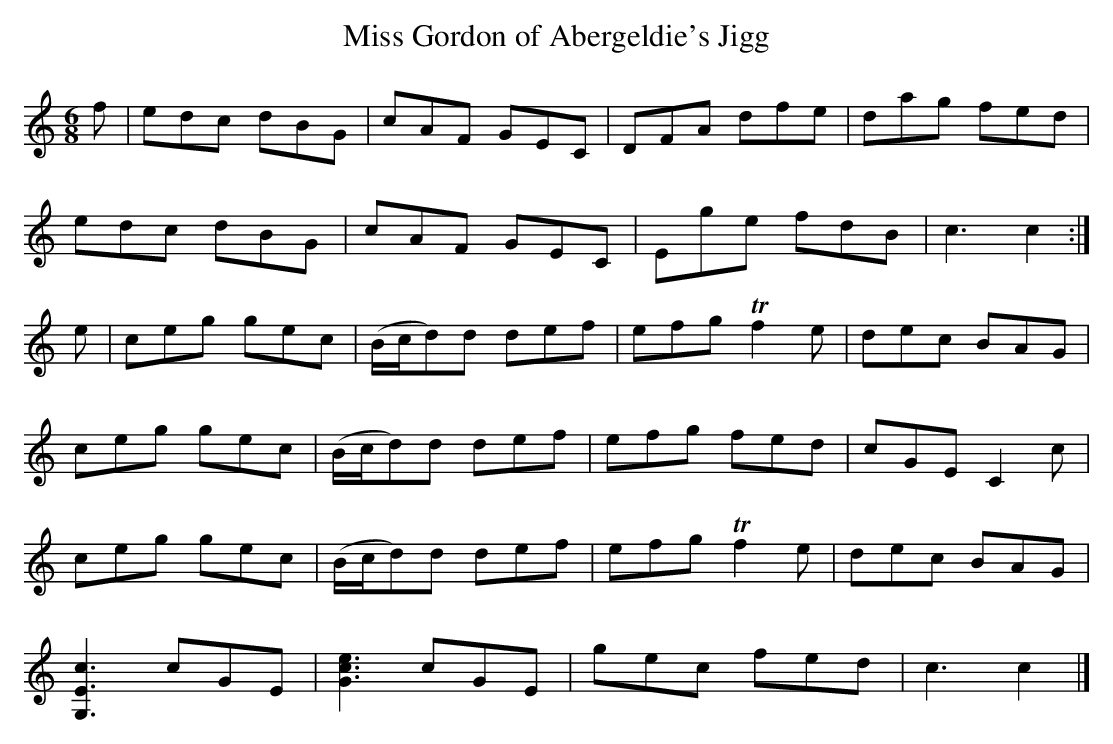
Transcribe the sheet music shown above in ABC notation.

X:1
T:Miss Gordon of Abergeldie's Jigg
L:1/8
M:6/8
K:C
f|edc      dBG|cAF      GEC|DFA  dfe|dag fed |
  edc      dBG|cAF      GEC|Ege  fdB|c3  c2 :|
e|ceg      gec|(B/c/d)d def|efg Tf2e|dec BAG |
  ceg      gec|(B/c/d)d def|efg  fed|cGE C2c |
  ceg      gec|(B/c/d)d def|efg Tf2e|dec BAG |
 [G,3E3c3] cGE|[G3c3e3] cGE|gec  fed|c3  c2 |]
